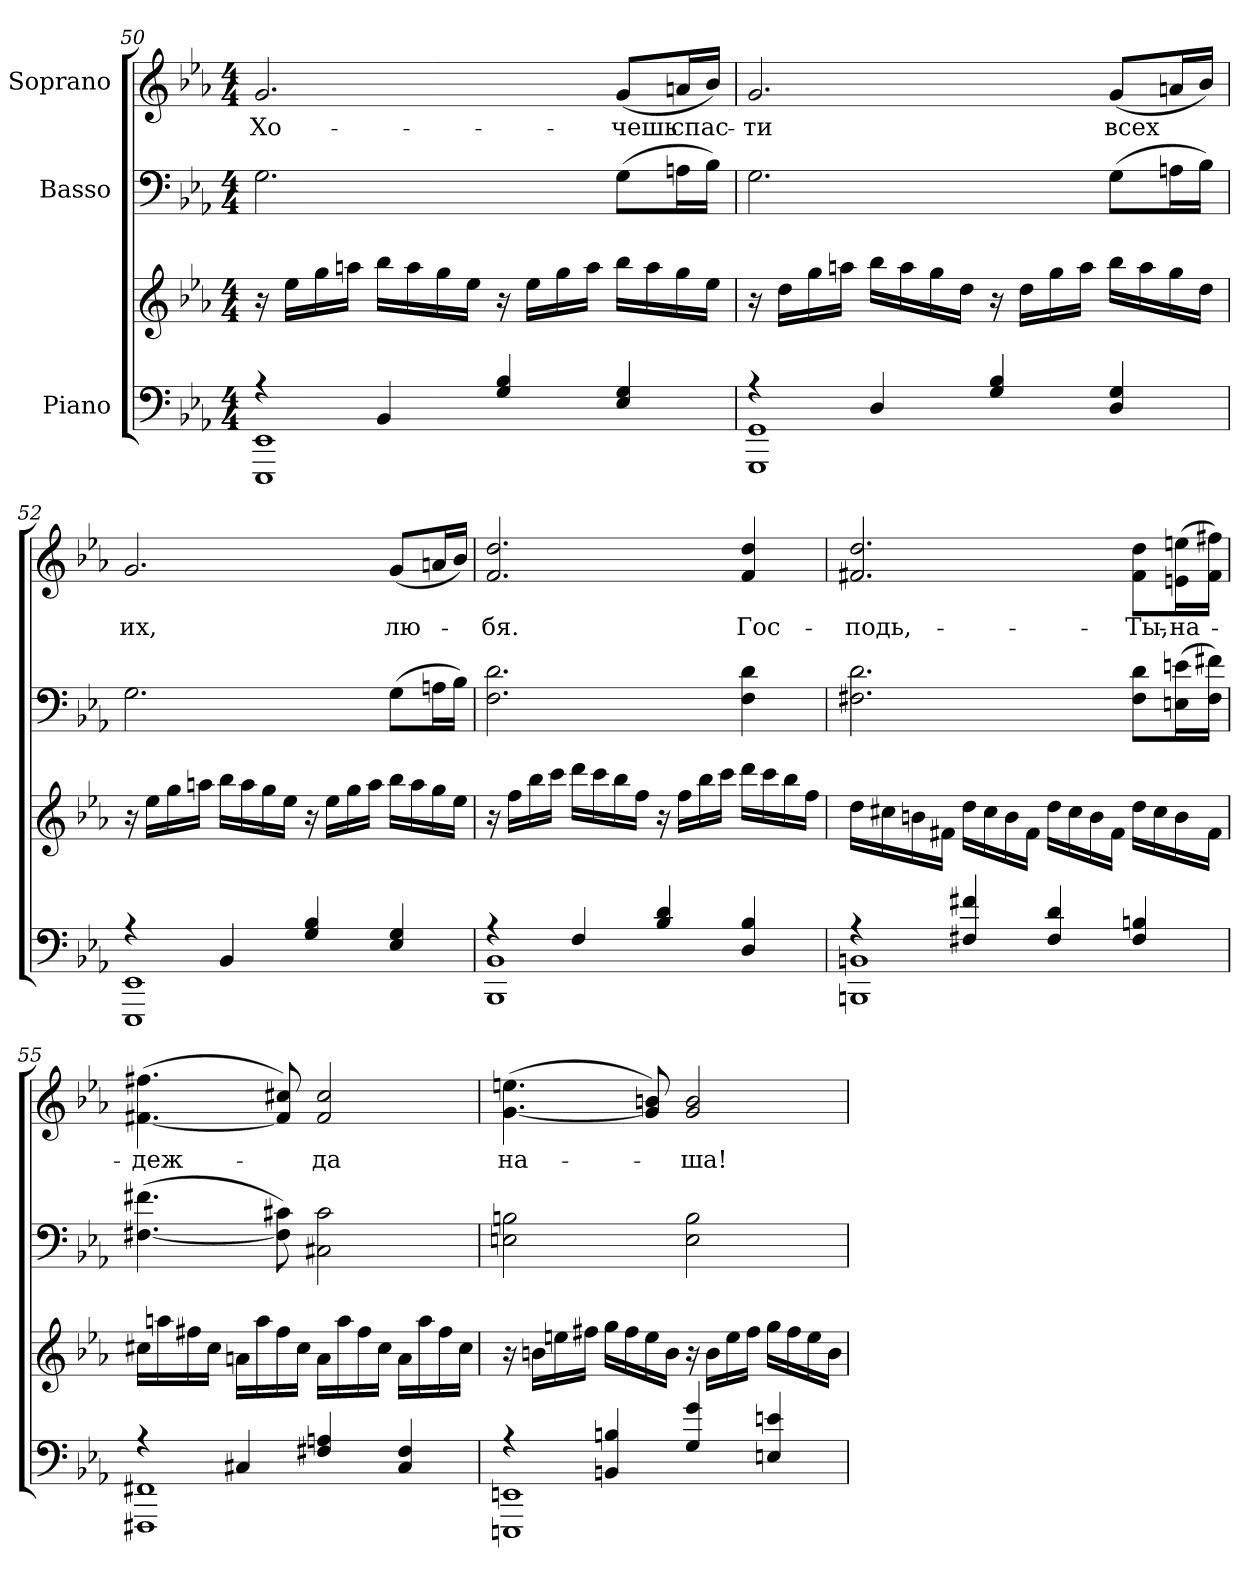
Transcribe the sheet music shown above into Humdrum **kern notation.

**kern	**kern	**kern	**kern	**text
*part3	*part3	*part2	*part1	*part1
*staff4	*staff3	*staff2	*staff1	*staff1
*I"Piano	*	*I"Basso	*I"Soprano	*
*clefF4	*clefG2	*clefF4	*clefG2	*
*k[b-e-a-]	*k[b-e-a-]	*k[b-e-a-]	*k[b-e-a-]	*
*c:	*c:	*c:	*c:	*
*M4/4	*M4/4	*M4/4	*M4/4	*
=50	=50	=50	=50	=50
*^	*	*	*	*
!	!	!	!	!	!LO:LY:b:color=#000000
4r	1EEE-i 1EE-i	16r	2.Gi\	2.gi/	Хо-
.	.	16ee-i\LL	.	.	.
.	.	16ggi\	.	.	.
.	.	16aani\JJ	.	.	.
4BB-i/	.	16bb-i\LL	.	.	.
.	.	16aai\	.	.	.
.	.	16ggi\	.	.	.
.	.	16ee-i\JJ	.	.	.
4Gi/ 4B-i	.	16r	.	.	.
.	.	16ee-i\LL	.	.	.
.	.	16ggi\	.	.	.
.	.	16aai\JJ	.	.	.
!	!	!	!	!	!LO:LY:b:color=#000000
4E-i/ 4Gi	.	16bb-i\LL	(8Gi\L	(8gi/L	-чешь
.	.	16aai\	.	.	.
!	!	!	!	!	!LO:LY:b:color=#000000
.	.	16ggi\	16Ani\L	16ani/L	спас-
.	.	16ee-i\JJ	16B-i\JJ)	16b-i/JJ)	.
=51	=51	=51	=51	=51	=51
!	!	!	!	!	!LO:LY:b:color=#000000
4r	1GGGi 1GGi	16r	2.Gi\	2.gi/	-ти
.	.	16ddi\LL	.	.	.
.	.	16ggi\	.	.	.
.	.	16aani\JJ	.	.	.
4Di/	.	16bb-i\LL	.	.	.
.	.	16aai\	.	.	.
.	.	16ggi\	.	.	.
.	.	16ddi\JJ	.	.	.
4Gi/ 4B-i	.	16r	.	.	.
.	.	16ddi\LL	.	.	.
.	.	16ggi\	.	.	.
.	.	16aai\JJ	.	.	.
!	!	!	!	!	!LO:LY:b:color=#000000
4Di/ 4Gi	.	16bb-i\LL	(8Gi\L	(8gi/L	всех
.	.	16aai\	.	.	.
.	.	16ggi\	16Ani\L	16ani/L	.
.	.	16ddi\JJ	16B-i\JJ)	16b-i/JJ)	.
!!LO:LB:g=z
=52	=52	=52	=52	=52	=52
!	!	!	!	!	!LO:LY:b:color=#000000
4r	1EEE-i 1EE-i	16r	2.Gi\	2.gi/	их,
.	.	16ee-i\LL	.	.	.
.	.	16ggi\	.	.	.
.	.	16aani\JJ	.	.	.
4BB-i/	.	16bb-i\LL	.	.	.
.	.	16aai\	.	.	.
.	.	16ggi\	.	.	.
.	.	16ee-i\JJ	.	.	.
4Gi/ 4B-i	.	16r	.	.	.
.	.	16ee-i\LL	.	.	.
.	.	16ggi\	.	.	.
.	.	16aai\JJ	.	.	.
!	!	!	!	!	!LO:LY:b:color=#000000
4E-i/ 4Gi	.	16bb-i\LL	(8Gi\L	(8gi/L	лю-
.	.	16aai\	.	.	.
.	.	16ggi\	16Ani\L	16ani/L	.
.	.	16ee-i\JJ	16B-i\JJ)	16b-i/JJ)	.
=53	=53	=53	=53	=53	=53
!	!	!	!	!	!LO:LY:b:color=#000000
4r	1BBB-i 1BB-i	16r	2.Fi\ 2.di	2.fi/ 2.ddi	-бя.
.	.	16ffi\LL	.	.	.
.	.	16bb-i\	.	.	.
.	.	16ccci\JJ	.	.	.
4Fi/	.	16dddi\LL	.	.	.
.	.	16ccci\	.	.	.
.	.	16bb-i\	.	.	.
.	.	16ffi\JJ	.	.	.
4B-i/ 4di	.	16r	.	.	.
.	.	16ffi\LL	.	.	.
.	.	16bb-i\	.	.	.
.	.	16ccci\JJ	.	.	.
!	!	!	!	!	!LO:LY:b:color=#000000
4Di/ 4B-i	.	16dddi\LL	4Fi\ 4di	4fi/ 4ddi	Гос-
.	.	16ccci\	.	.	.
.	.	16bb-i\	.	.	.
.	.	16ffi\JJ	.	.	.
=54	=54	=54	=54	=54	=54
!	!	!	!	!	!LO:LY:b:color=#000000
4r	1BBBni 1BBni	16ddi\LL	2.F#Xi\ 2.di	2.f#Xi/ 2.ddi	-подь,-
.	.	16cc#Xi\	.	.	.
.	.	16bni\	.	.	.
.	.	16f#Xi\JJ	.	.	.
4F#Xi/ 4f#Xi	.	16ddi\LL	.	.	.
.	.	16cc#i\	.	.	.
.	.	16bi\	.	.	.
.	.	16f#i\JJ	.	.	.
4F#i/ 4di	.	16ddi\LL	.	.	.
.	.	16cc#i\	.	.	.
.	.	16bi\	.	.	.
.	.	16f#i\JJ	.	.	.
!	!	!	!	!	!LO:LY:b:color=#000000
4F#i/ 4Bni	.	16ddi\LL	8F#i\ 8diL	8f#i\ 8ddiL	-Ты,-
.	.	16cc#i\	.	.	.
!	!	!	!	!	!LO:LY:b:color=#000000
.	.	16bi\	(16Eni\ 16eniL	(16eni\ 16eeniL	-на-
.	.	16f#i\JJ	16F#i\ 16f#XiJJ)	16f#i\ 16ff#XiJJ)	.
!!LO:LB:g=z
=55	=55	=55	=55	=55	=55
!	!	!	!	!	!LO:LY:b:color=#000000
4r	1FFF#Xi 1FF#Xi	16cc#Xi\LL	([<4.F#Xi\ 4.f#Xi	([<4.f#Xi\ 4.ff#Xi	-деж-
.	.	16aani\	.	.	.
.	.	16ff#Xi\	.	.	.
.	.	16cc#i\JJ	.	.	.
4C#Xi/	.	16ani\LL	.	.	.
.	.	16aai\	.	.	.
.	.	16ff#i\	8F#i\] 8c#Xi)	8f#i/] 8cc#Xi)	.
.	.	16cc#i\JJ	.	.	.
!	!	!	!	!	!LO:LY:b:color=#000000
4F#Xi/ 4Ani	.	16ai\LL	2C#Xi\ 2c#i	2f#i/ 2cc#i	-да
.	.	16aai\	.	.	.
.	.	16ff#i\	.	.	.
.	.	16cc#i\JJ	.	.	.
4C#i/ 4F#i	.	16ai\LL	.	.	.
.	.	16aai\	.	.	.
.	.	16ff#i\	.	.	.
.	.	16cc#i\JJ	.	.	.
=56	=56	=56	=56	=56	=56
!	!	!	!	!	!LO:LY:b:color=#000000
4r	1EEEni 1EEni	16r	2Eni\ 2Bni	([<4.gi\ 4.eeni	на-
.	.	16bni\LL	.	.	.
.	.	16eeni\	.	.	.
.	.	16ff#Xi\JJ	.	.	.
4BBni/ 4Bni	.	16ggi\LL	.	.	.
.	.	16ff#i\	.	.	.
.	.	16eei\	.	8gi/] 8bni)	.
.	.	16bi\JJ	.	.	.
!	!	!	!	!	!LO:LY:b:color=#000000
4Gi/ 4gi	.	16r	2Ei\ 2Bi	2gi/ 2bi	-ша!
.	.	16bi\LL	.	.	.
.	.	16eei\	.	.	.
.	.	16ff#i\JJ	.	.	.
4Eni/ 4eni	.	16ggi\LL	.	.	.
.	.	16ff#i\	.	.	.
.	.	16eei\	.	.	.
.	.	16bi\JJ	.	.	.
*v	*v	*	*	*	*
=	=	=	=	=
*-	*-	*-	*-	*-
